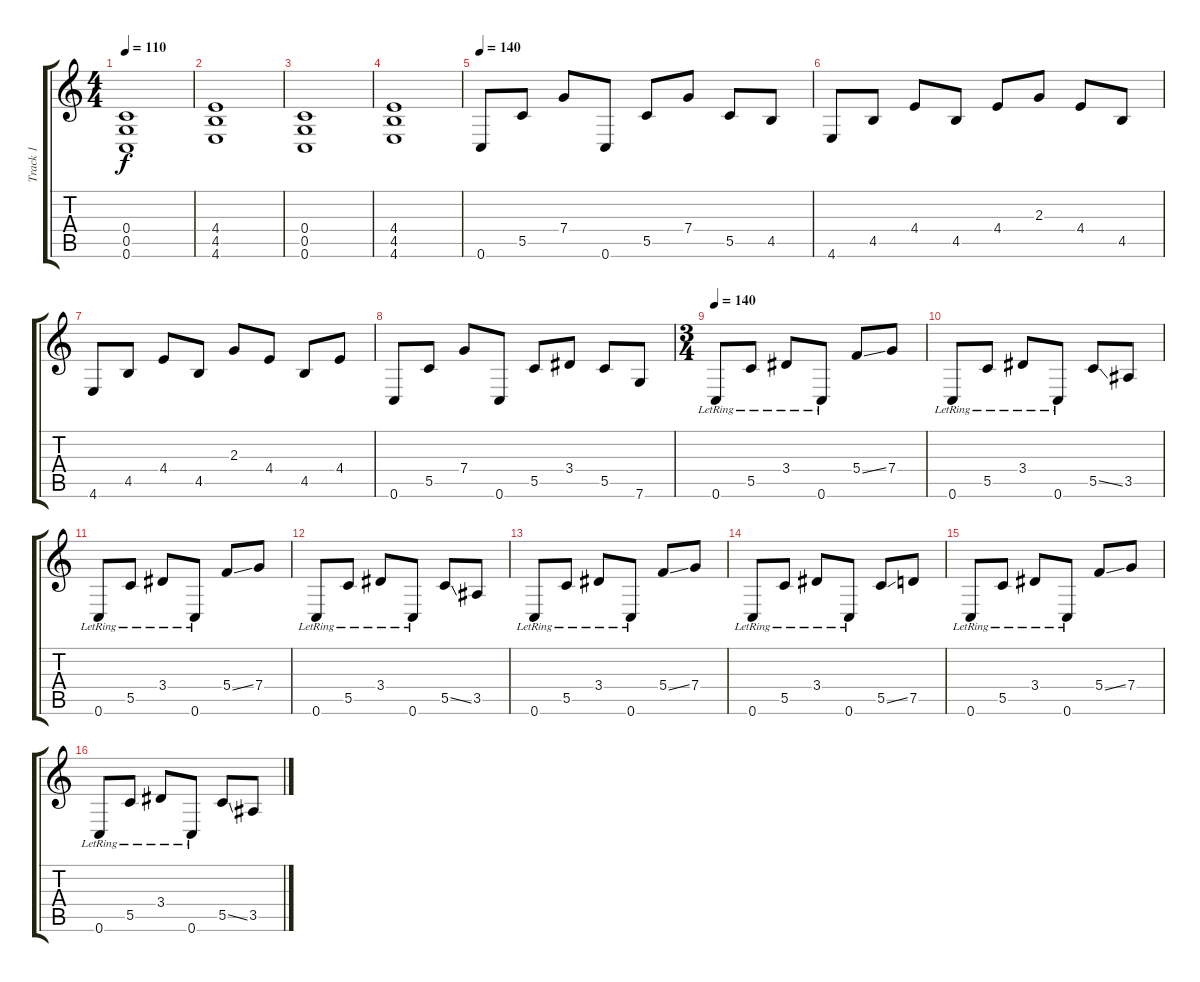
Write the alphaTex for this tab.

\track ("Track 1" "Track 1") {instrument distortionguitar}
\staff {score tabs}
\tuning (D4 A3 F3 C3 G2 C2) {hide}
\ts (4 4)
\tempo 110
\clef g2
\ks c
(0.4 0.5 0.6).1{dy f} |
(4.4 4.5 4.6).1 |
(0.4 0.5 0.6).1 |
(4.4 4.5 4.6).1 |
\tempo 140
0.6.8{instrument acousticguitarsteel} 5.5.8 7.4.8 0.6.8 5.5.8 7.4.8 5.5.8 4.5.8 |
4.6.8 4.5.8 4.4.8 4.5.8 4.4.8 2.3.8 4.4.8 4.5.8 |
4.6.8 4.5.8 4.4.8 4.5.8 2.3.8 4.4.8 4.5.8 4.4.8 |
0.6.8 5.5.8 7.4.8 0.6.8 5.5.8 3.4.8 5.5.8 7.6.8 |
\ts (3 4)
\tempo 140
0.6{lr}.8{instrument acousticguitarsteel} 5.5{lr}.8 3.4{lr}.8 0.6{lr}.8 5.4{ss}.8 7.4.8 |
0.6{lr}.8 5.5{lr}.8 3.4{lr}.8 0.6{lr}.8 5.5{ss}.8 3.5.8 |
0.6{lr}.8 5.5{lr}.8 3.4{lr}.8 0.6{lr}.8 5.4{ss}.8 7.4.8 |
0.6{lr}.8 5.5{lr}.8 3.4{lr}.8 0.6{lr}.8 5.5{ss}.8 3.5.8 |
0.6{lr}.8 5.5{lr}.8 3.4{lr}.8 0.6{lr}.8 5.4{ss}.8 7.4.8 |
0.6{lr}.8 5.5{lr}.8 3.4{lr}.8 0.6{lr}.8 5.5{ss}.8 7.5.8 |
0.6{lr}.8 5.5{lr}.8 3.4{lr}.8 0.6{lr}.8 5.4{ss}.8 7.4.8 |
0.6{lr}.8 5.5{lr}.8 3.4{lr}.8 0.6{lr}.8 5.5{ss}.8 3.5.8
